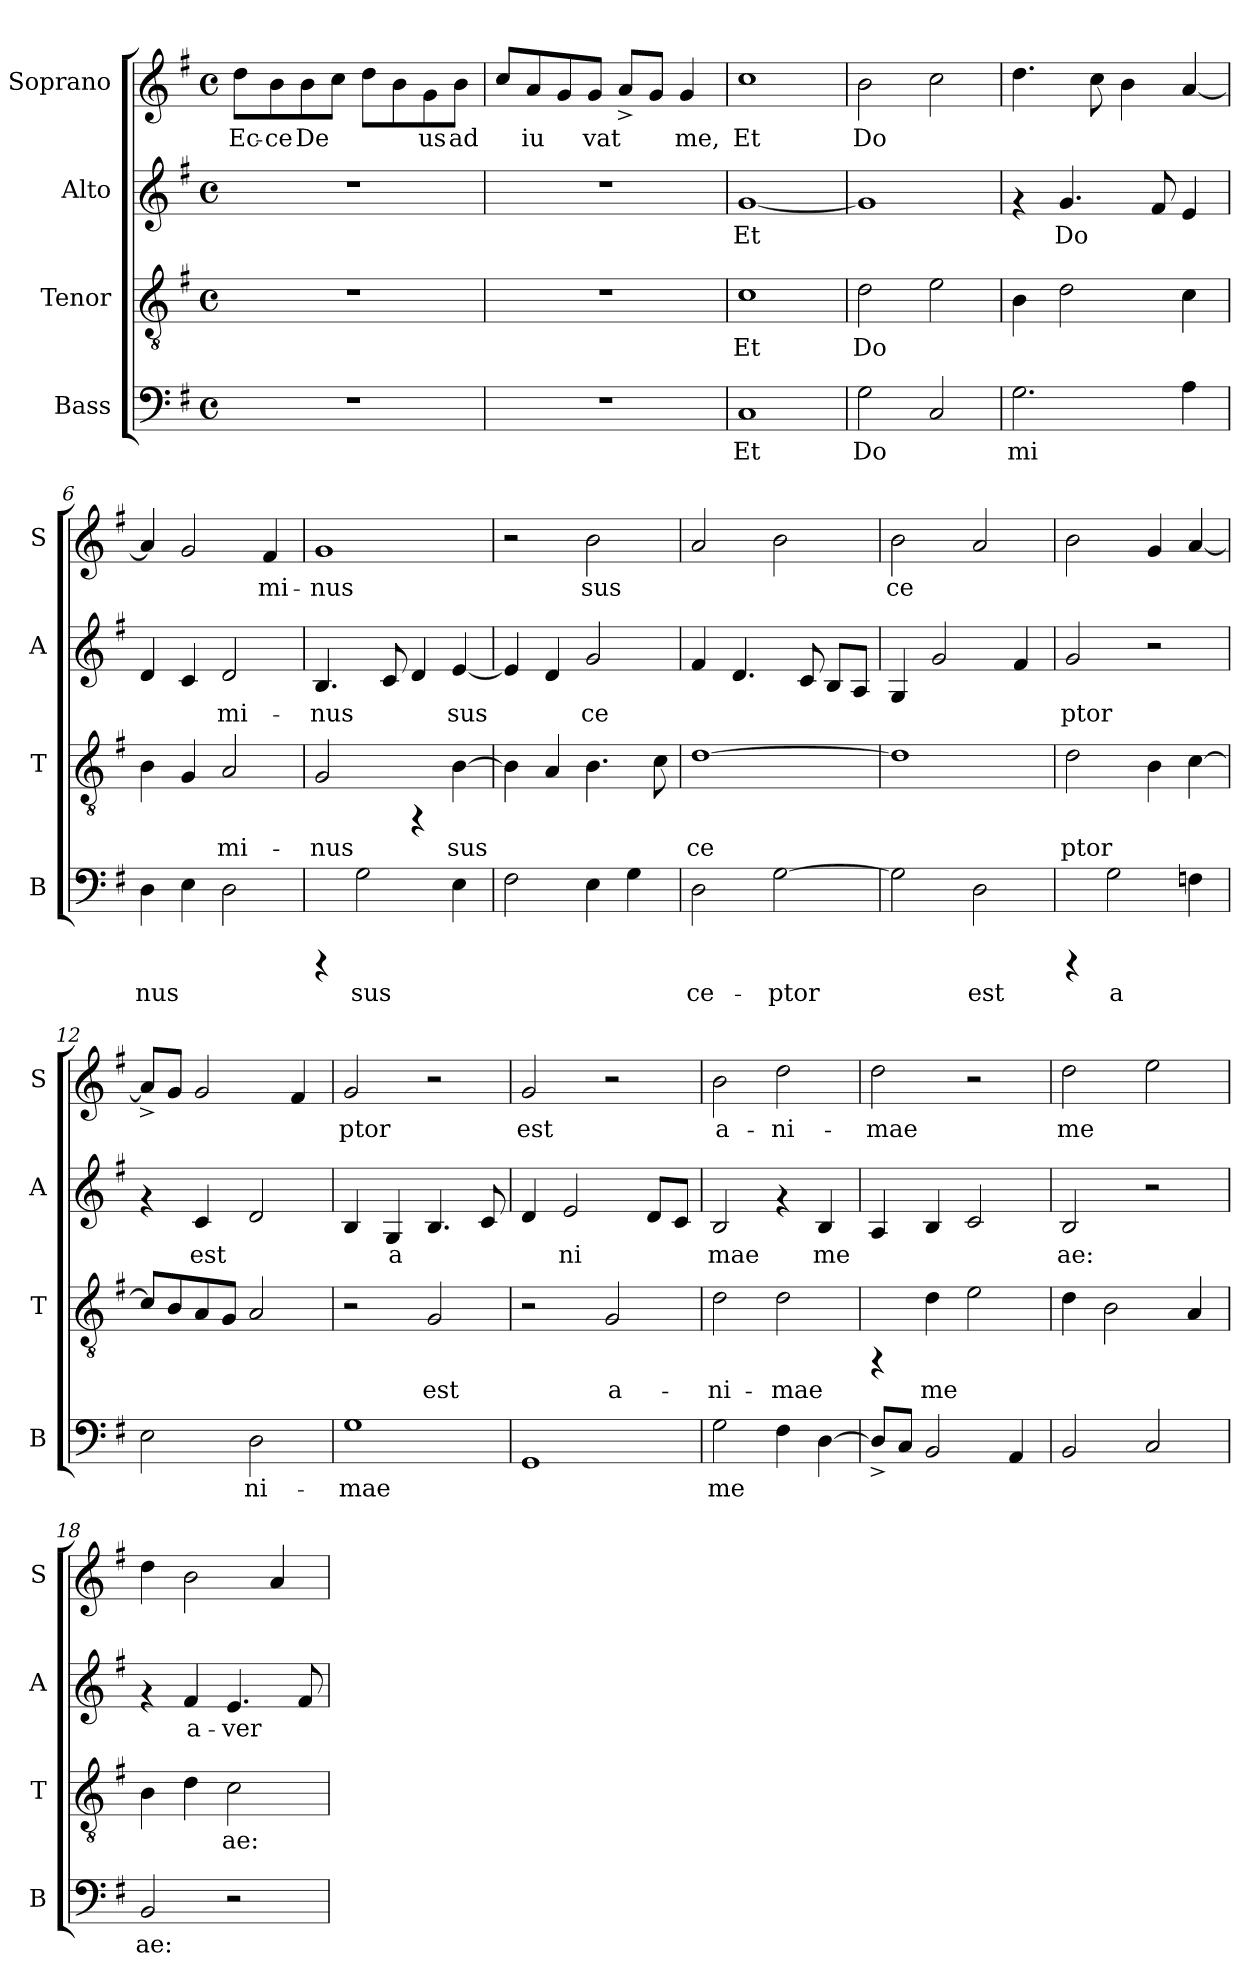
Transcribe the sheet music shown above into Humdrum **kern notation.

**kern	**text	**kern	**text	**kern	**text	**kern	**text
*part4	*part4	*part3	*part3	*part2	*part2	*part1	*part1
*staff4	*staff4	*staff3	*staff3	*staff2	*staff2	*staff1	*staff1
*I"Bass	*	*I"Tenor	*	*I"Alto	*	*I"Soprano	*
*I'B	*	*I'T	*	*I'A	*	*I'S	*
!!LO:PB:g=z
*stria5	*	*stria5	*	*stria5	*	*stria5	*
*clefF4	*	*clefGv2	*	*clefG2	*	*clefG2	*
*k[f#]	*	*k[f#]	*	*k[f#]	*	*k[f#]	*
*G:	*	*G:	*	*G:	*	*G:	*
*M4/4	*	*M4/4	*	*M4/4	*	*M4/4	*
*met(c)	*	*met(c)	*	*met(c)	*	*met(c)	*
=1	=1	=1	=1	=1	=1	=1	=1
!	!	!	!	!	!	!	!LO:LY:b
1r	.	1r	.	1r	.	8dd\L	Ec-
!	!	!	!	!	!	!	!LO:LY:b
.	.	.	.	.	.	8b\	-ce
!	!	!	!	!	!	!	!LO:LY:b
.	.	.	.	.	.	8b\	De-
!	!	!	!	!	!	!	!LO:LY:b
.	.	.	.	.	.	8cc\J	--
!	!	!	!	!	!	!	!LO:LY:b
.	.	.	.	.	.	8dd\L	--
!	!	!	!	!	!	!	!LO:LY:b
.	.	.	.	.	.	8b\	--
!	!	!	!	!	!	!	!LO:LY:b
.	.	.	.	.	.	8g\	-us
!	!	!	!	!	!	!	!LO:LY:b
.	.	.	.	.	.	8b\J	ad-
=2	=2	=2	=2	=2	=2	=2	=2
!	!	!	!	!	!	!	!LO:LY:b
1r	.	1r	.	1r	.	8cc/L	--
!	!	!	!	!	!	!	!LO:LY:b
.	.	.	.	.	.	8a/	-iu-
!	!	!	!	!	!	!	!LO:LY:b
.	.	.	.	.	.	8g/	--
!	!	!	!	!	!	!	!LO:LY:b
.	.	.	.	.	.	8g/J	-vat
!	!	!	!	!	!	!	!LO:LY:b
.	.	.	.	.	.	8a^>/L	.
!	!	!	!	!	!	!	!LO:LY:b
.	.	.	.	.	.	8g/J	.
!	!	!	!	!	!	!	!LO:LY:b
.	.	.	.	.	.	4g/	me,
=3	=3	=3	=3	=3	=3	=3	=3
!	!LO:LY:b:cj	!	!LO:LY:b:cj	!	!LO:LY:b:cj	!	!LO:LY:b
1C	Et	1c	Et	[<1g	Et	1cc	Et
=4	=4	=4	=4	=4	=4	=4	=4
!	!LO:LY:b:cj	!	!LO:LY:b:cj	!	!LO:LY:b:cj	!	!LO:LY:b
2G\	Do-	2d\	Do-	1g]	.	2b\	Do-
!	!LO:LY:b:cj	!	!LO:LY:b:cj	!	!	!	!LO:LY:b
2C/	--	2e\	--	.	.	2cc\	--
=5	=5	=5	=5	=5	=5	=5	=5
!	!LO:LY:b:cj	!	!LO:LY:b:cj	!	!	!	!LO:LY:b
2.G\	-mi-	4B\	--	4rf	.	4.dd\	--
!	!	!	!LO:LY:b:cj	!	!LO:LY:b:cj	!	!
.	.	2d\	--	4.g/	Do-	.	.
!	!	!	!	!	!	!	!LO:LY:b
.	.	.	.	.	.	8cc\	--
!	!	!	!	!	!	!	!LO:LY:b
.	.	.	.	.	.	4b\	--
!	!	!	!	!	!LO:LY:b:cj	!	!
.	.	.	.	8f#/	--	.	.
!	!LO:LY:b:cj	!	!LO:LY:b:cj	!	!LO:LY:b:cj	!	!LO:LY:b
4A\	--	4c\	--	4e/	--	[<4a/	--
!!LO:LB:g=z
=6	=6	=6	=6	=6	=6	=6	=6
!	!LO:LY:b:cj	!	!LO:LY:b:cj	!	!LO:LY:b:cj	!	!LO:LY:b
4D\	-nus	4B\	--	4d/	--	4a/]	--
!	!LO:LY:b:cj	!	!LO:LY:b:cj	!	!LO:LY:b:cj	!	!LO:LY:b
4E\	.	4G/	--	4c/	--	2g/	--
!	!LO:LY:b:cj	!	!LO:LY:b:cj	!	!LO:LY:b:cj	!	!
2D\	.	2A/	-mi-	2d/	-mi-	.	.
!	!	!	!	!	!	!	!LO:LY:b
.	.	.	.	.	.	4f#/	-mi-
=7	=7	=7	=7	=7	=7	=7	=7
!	!	!	!LO:LY:b:cj	!	!LO:LY:b:cj	!	!LO:LY:b
4rCCC	.	2G/	-nus	4.B/	-nus	1g	-nus
!	!LO:LY:b:cj	!	!	!	!	!	!
2G\	sus-	.	.	.	.	.	.
!	!	!	!	!	!LO:LY:b:cj	!	!
.	.	.	.	8c/	.	.	.
!	!	!	!	!	!LO:LY:b:cj	!	!
.	.	4rFF	.	4d/	.	.	.
!	!LO:LY:b:cj	!	!LO:LY:b:cj	!	!LO:LY:b:cj	!	!
4E\	--	[>4B\	sus-	[<4e/	sus-	.	.
=8	=8	=8	=8	=8	=8	=8	=8
!	!LO:LY:b:cj	!	!LO:LY:b:cj	!	!LO:LY:b:cj	!	!
2F#\	--	4B\]	--	4e/]	--	2r	.
!	!	!	!LO:LY:b:cj	!	!LO:LY:b:cj	!	!
.	.	4A/	--	4d/	--	.	.
!	!LO:LY:b:cj	!	!LO:LY:b:cj	!	!LO:LY:b:cj	!	!LO:LY:b
4E\	--	4.B\	--	2g/	-ce-	2b\	sus-
!	!LO:LY:b:cj	!	!	!	!	!	!
4G\	--	.	.	.	.	.	.
!	!	!	!LO:LY:b:cj	!	!	!	!
.	.	8c\	--	.	.	.	.
=9	=9	=9	=9	=9	=9	=9	=9
!	!LO:LY:b:cj	!	!LO:LY:b:cj	!	!LO:LY:b:cj	!	!LO:LY:b
2D\	-ce-	[>1d	-ce-	4f#/	--	2a/	--
!	!	!	!	!	!LO:LY:b:cj	!	!
.	.	.	.	4.d/	--	.	.
!	!LO:LY:b:cj	!	!	!	!	!	!LO:LY:b
[>2G\	-ptor	.	.	.	.	2b\	--
!	!	!	!	!	!LO:LY:b:cj	!	!
.	.	.	.	8c/	--	.	.
!	!	!	!	!	!LO:LY:b:cj	!	!
.	.	.	.	8B/L	--	.	.
!	!	!	!	!	!LO:LY:b:cj	!	!
.	.	.	.	8A/J	--	.	.
=10	=10	=10	=10	=10	=10	=10	=10
!	!LO:LY:b:cj	!	!LO:LY:b:cj	!	!LO:LY:b:cj	!	!LO:LY:b
2G\]	.	1d]	--	4G/	--	2b\	-ce-
!	!	!	!	!	!LO:LY:b:cj	!	!
.	.	.	.	2g/	--	.	.
!	!LO:LY:b:cj	!	!	!	!	!	!LO:LY:b
2D\	est	.	.	.	.	2a/	--
!	!	!	!	!	!LO:LY:b:cj	!	!
.	.	.	.	4f#/	--	.	.
=11	=11	=11	=11	=11	=11	=11	=11
!	!	!	!LO:LY:b:cj	!	!LO:LY:b:cj	!	!LO:LY:b
4rCCC	.	2d\	-ptor	2g/	-ptor	2b\	--
!	!LO:LY:b:cj	!	!	!	!	!	!
2G\	a-	.	.	.	.	.	.
!	!	!	!LO:LY:b:cj	!	!	!	!LO:LY:b
.	.	4B\	.	2r	.	4g/	--
!	!LO:LY:b:cj	!	!LO:LY:b:cj	!	!	!	!LO:LY:b
4Fn\	--	[<4c\	.	.	.	[<4a/	--
!!LO:PB:g=z
=12	=12	=12	=12	=12	=12	=12	=12
!	!LO:LY:b:cj	!	!LO:LY:b:cj	!	!	!	!LO:LY:b
2E\	--	8c/L]	.	4rf	.	8a^>/L]	--
!	!	!	!LO:LY:b:cj	!	!	!	!LO:LY:b
.	.	8B/	.	.	.	8g/J	--
!	!	!	!LO:LY:b:cj	!	!LO:LY:b:cj	!	!LO:LY:b
.	.	8A/	.	4c/	est	2g/	--
!	!	!	!LO:LY:b:cj	!	!	!	!
.	.	8G/J	.	.	.	.	.
!	!LO:LY:b:cj	!	!LO:LY:b:cj	!	!LO:LY:b:cj	!	!
2D\	-ni-	2A/	.	2d/	.	.	.
!	!	!	!	!	!	!	!LO:LY:b
.	.	.	.	.	.	4f#/	--
=13	=13	=13	=13	=13	=13	=13	=13
!	!LO:LY:b:cj	!	!	!	!LO:LY:b:cj	!	!LO:LY:b
1G	-mae	2r	.	4B/	.	2g/	-ptor
!	!	!	!	!	!LO:LY:b:cj	!	!
.	.	.	.	4G/	a-	.	.
!	!	!	!LO:LY:b:cj	!	!LO:LY:b:cj	!	!
.	.	2G/	est	4.B/	--	2r	.
!	!	!	!	!	!LO:LY:b:cj	!	!
.	.	.	.	8c/	--	.	.
=14	=14	=14	=14	=14	=14	=14	=14
!	!LO:LY:b:cj	!	!	!	!LO:LY:b:cj	!	!LO:LY:b
1GG	.	2r	.	4d/	--	2g/	est
!	!	!	!	!	!LO:LY:b:cj	!	!
.	.	.	.	2e/	-ni-	.	.
!	!	!	!LO:LY:b:cj	!	!	!	!
.	.	2G/	a-	.	.	2r	.
!	!	!	!	!	!LO:LY:b:cj	!	!
.	.	.	.	8d/L	--	.	.
!	!	!	!	!	!LO:LY:b:cj	!	!
.	.	.	.	8c/J	--	.	.
=15	=15	=15	=15	=15	=15	=15	=15
!	!LO:LY:b:cj	!	!LO:LY:b:cj	!	!LO:LY:b:cj	!	!LO:LY:b
2G\	me-	2d\	-ni-	2B/	-mae	2b\	a-
!	!LO:LY:b:cj	!	!LO:LY:b:cj	!	!	!	!LO:LY:b
4F#\	--	2d\	-mae	4rf	.	2dd\	-ni-
!	!LO:LY:b:cj	!	!	!	!LO:LY:b:cj	!	!
[>4D\	--	.	.	4B/	me-	.	.
=16	=16	=16	=16	=16	=16	=16	=16
!	!LO:LY:b:cj	!	!	!	!LO:LY:b:cj	!	!LO:LY:b
8D^>/L]	--	4rFF	.	4A/	--	2dd\	-mae
!	!LO:LY:b:cj	!	!	!	!	!	!
8C/J	--	.	.	.	.	.	.
!	!LO:LY:b:cj	!	!LO:LY:b:cj	!	!LO:LY:b:cj	!	!
2BB/	--	4d\	me-	4B/	--	.	.
!	!	!	!LO:LY:b:cj	!	!LO:LY:b:cj	!	!
.	.	2e\	--	2c/	--	2r	.
!	!LO:LY:b:cj	!	!	!	!	!	!
4AA/	--	.	.	.	.	.	.
=17	=17	=17	=17	=17	=17	=17	=17
!	!LO:LY:b:cj	!	!LO:LY:b:cj	!	!LO:LY:b:cj	!	!LO:LY:b
2BB/	--	4d\	--	2B/	-ae:	2dd\	me-
!	!	!	!LO:LY:b:cj	!	!	!	!
.	.	2B\	--	.	.	.	.
!	!LO:LY:b:cj	!	!	!	!	!	!LO:LY:b
2C/	--	.	.	2r	.	2ee\	--
!	!	!	!LO:LY:b:cj	!	!	!	!
.	.	4A/	--	.	.	.	.
!!LO:PB:g=z
=18	=18	=18	=18	=18	=18	=18	=18
!	!LO:LY:b:cj	!	!LO:LY:b:cj	!	!	!	!LO:LY:b
2BB/	-ae:	4B\	--	4rf	.	4dd\	--
!	!	!	!LO:LY:b:cj	!	!LO:LY:b:cj	!	!LO:LY:b
.	.	4d\	--	4f#/	a-	2b\	--
!	!	!	!LO:LY:b:cj	!	!LO:LY:b:cj	!	!
2r	.	2c\	-ae:	4.e/	-ver-	.	.
!	!	!	!	!	!	!	!LO:LY:b
.	.	.	.	.	.	4a/	--
!	!	!	!	!	!LO:LY:b:cj	!	!
.	.	.	.	8f#/	--	.	.
=	=	=	=	=	=	=	=
*-	*-	*-	*-	*-	*-	*-	*-
